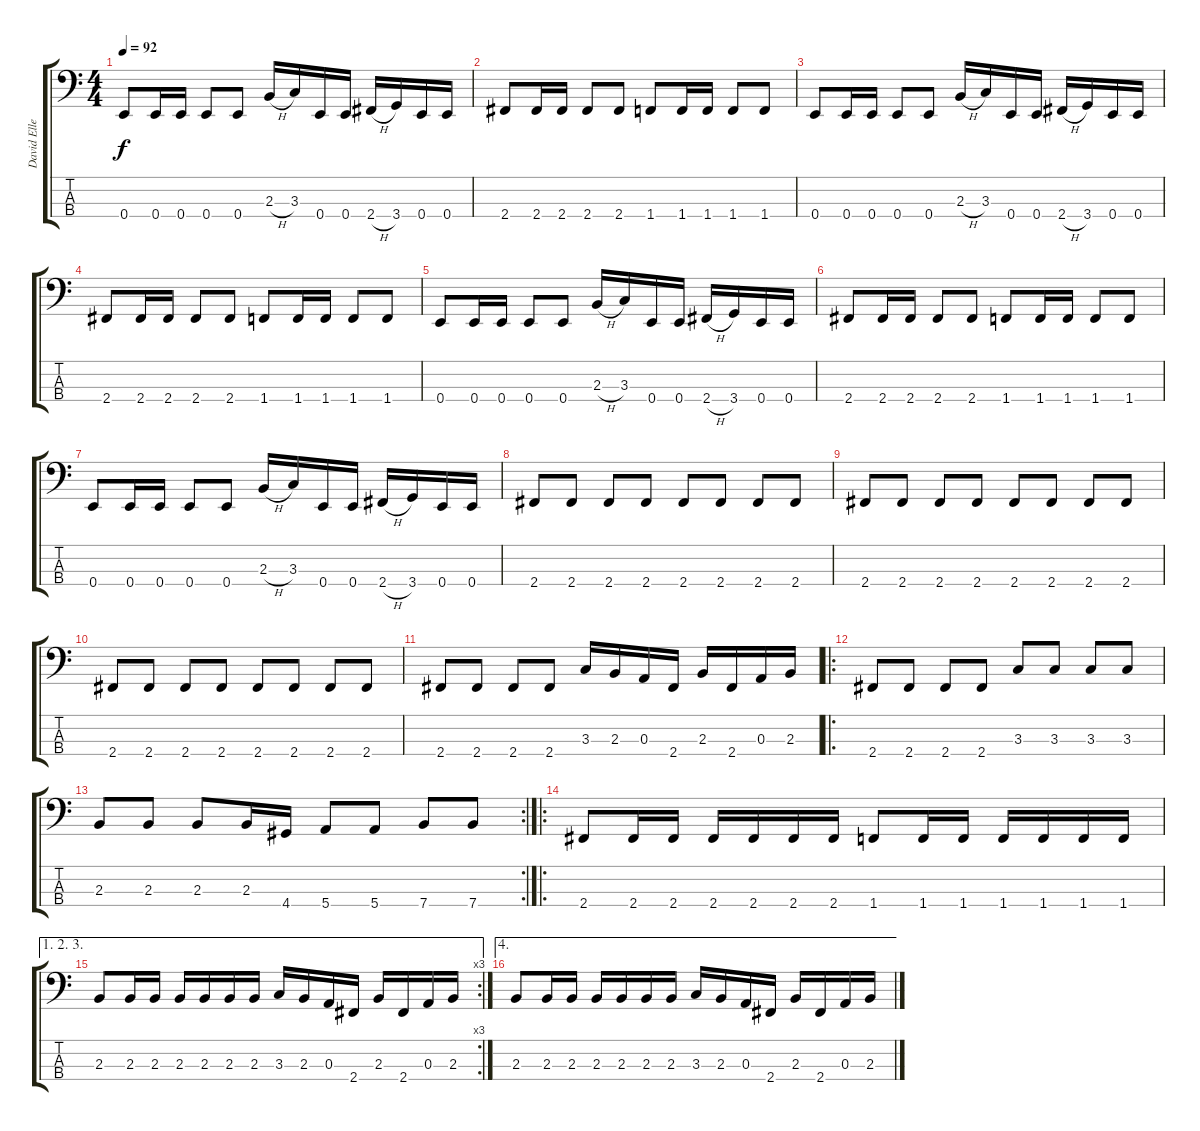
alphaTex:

\track ("David Ellefson" "David Elle") {instrument electricbasspick}
\staff {score tabs}
\tuning (G2 D2 A1 E1) {hide}
\ts (4 4)
\tempo 92
\clef f4
\ks c
0.4.8{dy f} 0.4.16 0.4.16 0.4.8 0.4.8 2.3{h}.16 3.3.16 0.4.16 0.4.16 2.4{h}.16 3.4.16 0.4.16 0.4.16 |
2.4.8 2.4.16 2.4.16 2.4.8 2.4.8 1.4.8 1.4.16 1.4.16 1.4.8 1.4.8 |
0.4.8 0.4.16 0.4.16 0.4.8 0.4.8 2.3{h}.16 3.3.16 0.4.16 0.4.16 2.4{h}.16 3.4.16 0.4.16 0.4.16 |
2.4.8 2.4.16 2.4.16 2.4.8 2.4.8 1.4.8 1.4.16 1.4.16 1.4.8 1.4.8 |
0.4.8 0.4.16 0.4.16 0.4.8 0.4.8 2.3{h}.16 3.3.16 0.4.16 0.4.16 2.4{h}.16 3.4.16 0.4.16 0.4.16 |
2.4.8 2.4.16 2.4.16 2.4.8 2.4.8 1.4.8 1.4.16 1.4.16 1.4.8 1.4.8 |
0.4.8 0.4.16 0.4.16 0.4.8 0.4.8 2.3{h}.16 3.3.16 0.4.16 0.4.16 2.4{h}.16 3.4.16 0.4.16 0.4.16 |
2.4.8 2.4.8 2.4.8 2.4.8 2.4.8 2.4.8 2.4.8 2.4.8 |
2.4.8 2.4.8 2.4.8 2.4.8 2.4.8 2.4.8 2.4.8 2.4.8 |
2.4.8 2.4.8 2.4.8 2.4.8 2.4.8 2.4.8 2.4.8 2.4.8 |
2.4.8 2.4.8 2.4.8 2.4.8 3.3.16 2.3.16 0.3.16 2.4.16 2.3.16 2.4.16 0.3.16 2.3.16 |
\ro
2.4.8 2.4.8 2.4.8 2.4.8 3.3.8 3.3.8 3.3.8 3.3.8 |
\rc 2
2.3.8 2.3.8 2.3.8 2.3.16 4.4.16 5.4.8 5.4.8 7.4.8 7.4.8 |
\ro
2.4.8 2.4.16 2.4.16 2.4.16 2.4.16 2.4.16 2.4.16 1.4.8 1.4.16 1.4.16 1.4.16 1.4.16 1.4.16 1.4.16 |
\ae (1 2 3)
\rc 3
2.3.8 2.3.16 2.3.16 2.3.16 2.3.16 2.3.16 2.3.16 3.3.16 2.3.16 0.3.16 2.4.16 2.3.16 2.4.16 0.3.16 2.3.16 |
\ae 4
2.3.8 2.3.16 2.3.16 2.3.16 2.3.16 2.3.16 2.3.16 3.3.16 2.3.16 0.3.16 2.4.16 2.3.16 2.4.16 0.3.16 2.3.16
